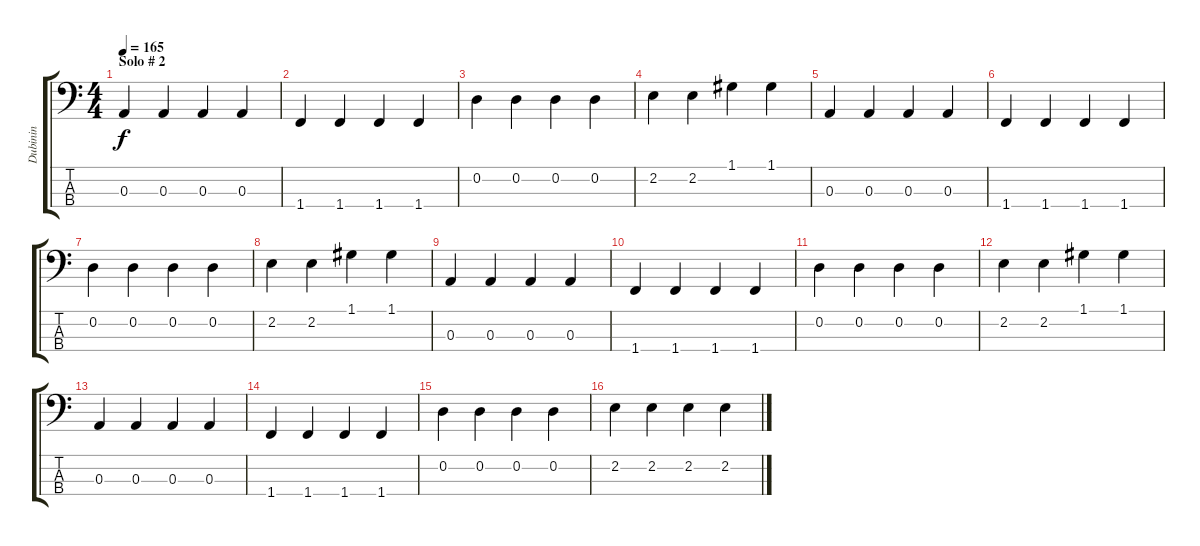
\track ("Dubinin" "Dubinin") {instrument electricbassfinger}
\staff {score tabs}
\tuning (G2 D2 A1 E1) {hide}
\ts (4 4)
\section ("" "Solo # 2")
\tempo 165
\clef f4
\ks c
0.3.4{dy f} 0.3.4 0.3.4 0.3.4 |
1.4.4 1.4.4 1.4.4 1.4.4 |
0.2.4 0.2.4 0.2.4 0.2.4 |
2.2.4 2.2.4 1.1.4 1.1.4 |
0.3.4 0.3.4 0.3.4 0.3.4 |
1.4.4 1.4.4 1.4.4 1.4.4 |
0.2.4 0.2.4 0.2.4 0.2.4 |
2.2.4 2.2.4 1.1.4 1.1.4 |
0.3.4 0.3.4 0.3.4 0.3.4 |
1.4.4 1.4.4 1.4.4 1.4.4 |
0.2.4 0.2.4 0.2.4 0.2.4 |
2.2.4 2.2.4 1.1.4 1.1.4 |
0.3.4 0.3.4 0.3.4 0.3.4 |
1.4.4 1.4.4 1.4.4 1.4.4 |
0.2.4 0.2.4 0.2.4 0.2.4 |
2.2.4 2.2.4 2.2.4 2.2.4
